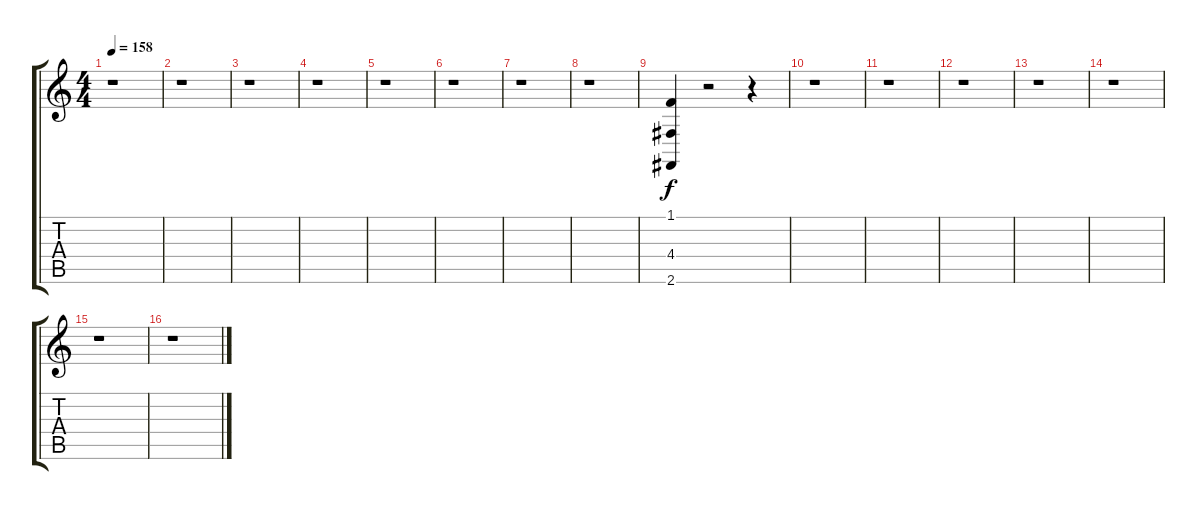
\track "" {instrument reversecymbal}
\staff {score tabs}
\tuning (E4 B3 G3 D3 A2 E2) {hide}
\ts (4 4)
\tempo 158
\clef g2
\ks c
r.1{dy f} |
r.1 |
r.1 |
r.1 |
r.1 |
r.1 |
r.1 |
r.1 |
(1.1 4.4 2.6).4 r.2 r.4 |
r.1 |
r.1 |
r.1 |
r.1 |
r.1 |
r.1 |
r.1
